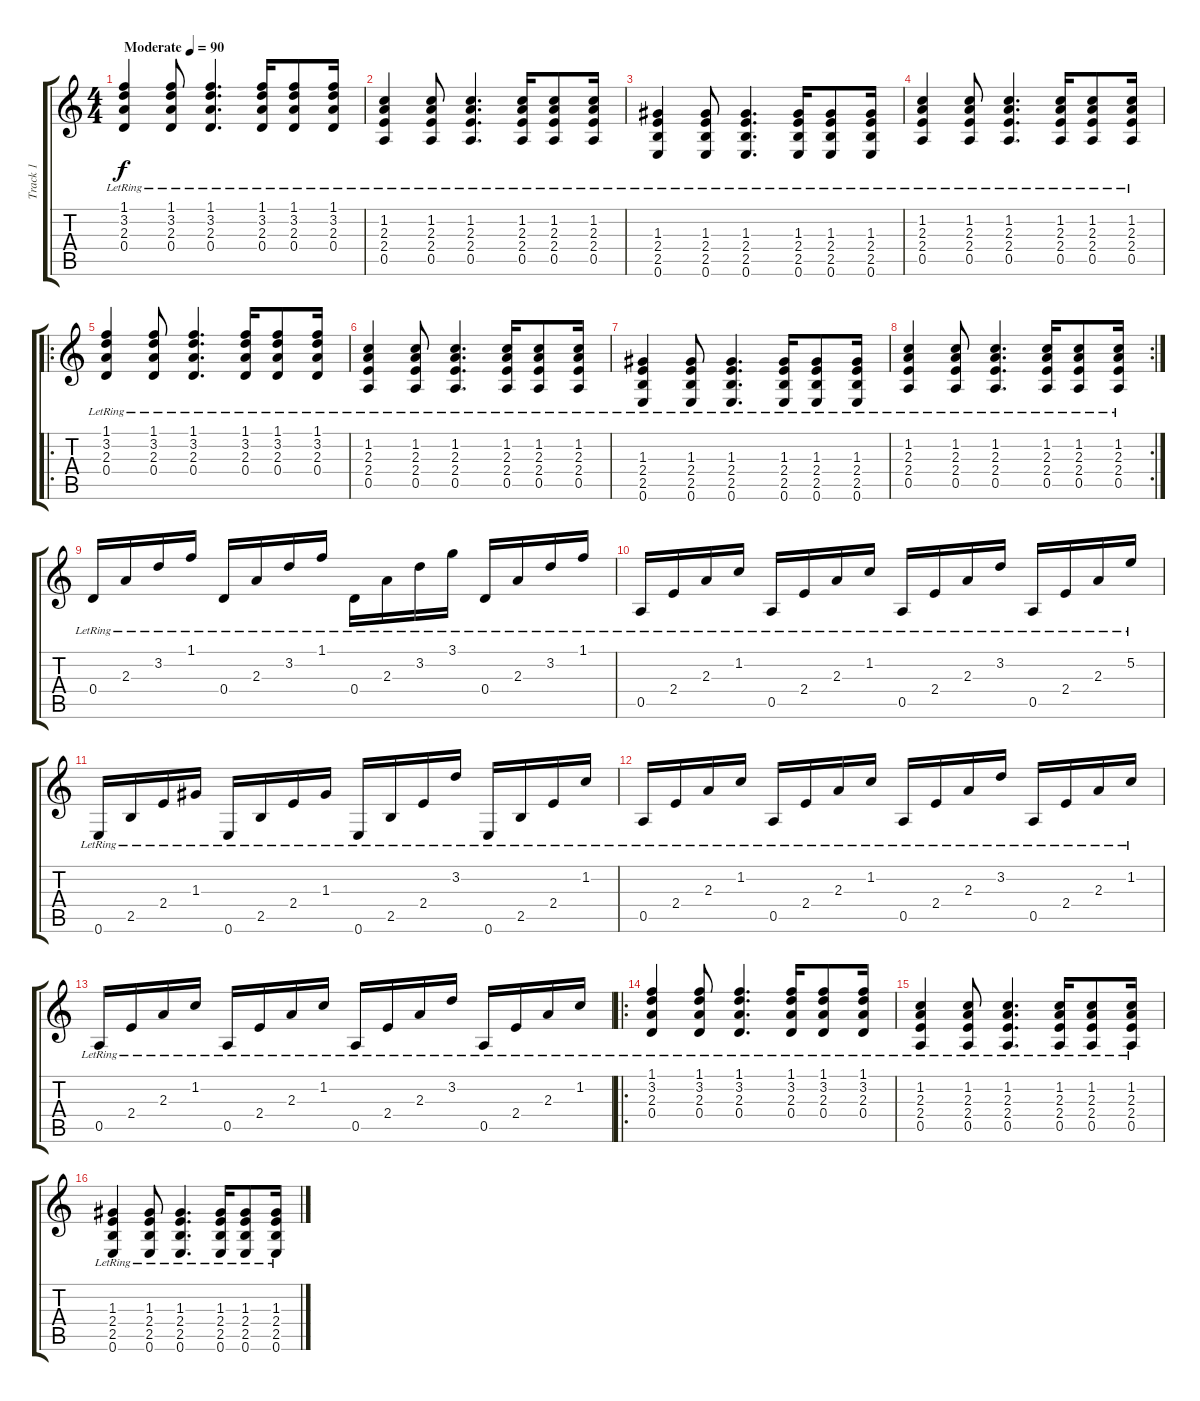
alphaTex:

\track ("Track 1" "Track 1") {instrument electricguitarmuted}
\staff {score tabs}
\tuning (E4 B3 G3 D3 A2 E2) {hide}
\ts (4 4)
\tempo (90 "Moderate")
\clef g2
\ks c
(1.1{lr} 3.2{lr} 2.3{lr} 0.4{lr}).4{dy f instrument electricguitarmuted} (1.1{lr} 3.2{lr} 2.3{lr} 0.4{lr}).8 (1.1{lr} 3.2{lr} 2.3{lr} 0.4{lr}).4{d} (1.1{lr} 3.2{lr} 2.3{lr} 0.4{lr}).16 (1.1{lr} 3.2{lr} 2.3{lr} 0.4{lr}).8 (1.1{lr} 3.2{lr} 2.3{lr} 0.4{lr}).16 |
(1.2{lr} 2.3{lr} 2.4{lr} 0.5{lr}).4 (1.2{lr} 2.3{lr} 2.4{lr} 0.5{lr}).8 (1.2{lr} 2.3{lr} 2.4{lr} 0.5{lr}).4{d} (1.2{lr} 2.3{lr} 2.4{lr} 0.5{lr}).16 (1.2{lr} 2.3{lr} 2.4{lr} 0.5{lr}).8 (1.2{lr} 2.3{lr} 2.4{lr} 0.5{lr}).16 |
(1.3{lr} 2.4{lr} 2.5{lr} 0.6{lr}).4 (1.3{lr} 2.4{lr} 2.5{lr} 0.6{lr}).8 (1.3{lr} 2.4{lr} 2.5{lr} 0.6{lr}).4{d} (1.3{lr} 2.4{lr} 2.5{lr} 0.6{lr}).16 (1.3{lr} 2.4{lr} 2.5{lr} 0.6{lr}).8 (1.3{lr} 2.4{lr} 2.5{lr} 0.6{lr}).16 |
(1.2{lr} 2.3{lr} 2.4{lr} 0.5{lr}).4 (1.2{lr} 2.3{lr} 2.4{lr} 0.5{lr}).8 (1.2{lr} 2.3{lr} 2.4{lr} 0.5{lr}).4{d} (1.2{lr} 2.3{lr} 2.4{lr} 0.5{lr}).16 (1.2{lr} 2.3{lr} 2.4{lr} 0.5{lr}).8 (1.2{lr} 2.3{lr} 2.4{lr} 0.5{lr}).16 |
\ro
(1.1{lr} 3.2{lr} 2.3{lr} 0.4{lr}).4 (1.1{lr} 3.2{lr} 2.3{lr} 0.4{lr}).8 (1.1{lr} 3.2{lr} 2.3{lr} 0.4{lr}).4{d} (1.1{lr} 3.2{lr} 2.3{lr} 0.4{lr}).16 (1.1{lr} 3.2{lr} 2.3{lr} 0.4{lr}).8 (1.1{lr} 3.2{lr} 2.3{lr} 0.4{lr}).16 |
(1.2{lr} 2.3{lr} 2.4{lr} 0.5{lr}).4 (1.2{lr} 2.3{lr} 2.4{lr} 0.5{lr}).8 (1.2{lr} 2.3{lr} 2.4{lr} 0.5{lr}).4{d} (1.2{lr} 2.3{lr} 2.4{lr} 0.5{lr}).16 (1.2{lr} 2.3{lr} 2.4{lr} 0.5{lr}).8 (1.2{lr} 2.3{lr} 2.4{lr} 0.5{lr}).16 |
(1.3{lr} 2.4{lr} 2.5{lr} 0.6{lr}).4 (1.3{lr} 2.4{lr} 2.5{lr} 0.6{lr}).8 (1.3{lr} 2.4{lr} 2.5{lr} 0.6{lr}).4{d} (1.3{lr} 2.4{lr} 2.5{lr} 0.6{lr}).16 (1.3{lr} 2.4{lr} 2.5{lr} 0.6{lr}).8 (1.3{lr} 2.4{lr} 2.5{lr} 0.6{lr}).16 |
\rc 2
(1.2{lr} 2.3{lr} 2.4{lr} 0.5{lr}).4 (1.2{lr} 2.3{lr} 2.4{lr} 0.5{lr}).8 (1.2{lr} 2.3{lr} 2.4{lr} 0.5{lr}).4{d} (1.2{lr} 2.3{lr} 2.4{lr} 0.5{lr}).16 (1.2{lr} 2.3{lr} 2.4{lr} 0.5{lr}).8 (1.2{lr} 2.3{lr} 2.4{lr} 0.5{lr}).16 |
0.4{lr}.16 2.3{lr}.16 3.2{lr}.16 1.1{lr}.16 0.4{lr}.16 2.3{lr}.16 3.2{lr}.16 1.1{lr}.16 0.4{lr}.16 2.3{lr}.16 3.2{lr}.16 3.1{lr}.16 0.4{lr}.16 2.3{lr}.16 3.2{lr}.16 1.1{lr}.16 |
0.5{lr}.16 2.4{lr}.16 2.3{lr}.16 1.2{lr}.16 0.5{lr}.16 2.4{lr}.16 2.3{lr}.16 1.2{lr}.16 0.5{lr}.16 2.4{lr}.16 2.3{lr}.16 3.2{lr}.16 0.5{lr}.16 2.4{lr}.16 2.3{lr}.16 5.2{lr}.16 |
0.6{lr}.16 2.5{lr}.16 2.4{lr}.16 1.3{lr}.16 0.6{lr}.16 2.5{lr}.16 2.4{lr}.16 1.3{lr}.16 0.6{lr}.16 2.5{lr}.16 2.4{lr}.16 3.2{lr}.16 0.6{lr}.16 2.5{lr}.16 2.4{lr}.16 1.2{lr}.16 |
0.5{lr}.16 2.4{lr}.16 2.3{lr}.16 1.2{lr}.16 0.5{lr}.16 2.4{lr}.16 2.3{lr}.16 1.2{lr}.16 0.5{lr}.16 2.4{lr}.16 2.3{lr}.16 3.2{lr}.16 0.5{lr}.16 2.4{lr}.16 2.3{lr}.16 1.2{lr}.16 |
0.5{lr}.16 2.4{lr}.16 2.3{lr}.16 1.2{lr}.16 0.5{lr}.16 2.4{lr}.16 2.3{lr}.16 1.2{lr}.16 0.5{lr}.16 2.4{lr}.16 2.3{lr}.16 3.2{lr}.16 0.5{lr}.16 2.4{lr}.16 2.3{lr}.16 1.2{lr}.16 |
\ro
(1.1{lr} 3.2{lr} 2.3{lr} 0.4{lr}).4 (1.1{lr} 3.2{lr} 2.3{lr} 0.4{lr}).8 (1.1{lr} 3.2{lr} 2.3{lr} 0.4{lr}).4{d} (1.1{lr} 3.2{lr} 2.3{lr} 0.4{lr}).16 (1.1{lr} 3.2{lr} 2.3{lr} 0.4{lr}).8 (1.1{lr} 3.2{lr} 2.3{lr} 0.4{lr}).16 |
(1.2{lr} 2.3{lr} 2.4{lr} 0.5{lr}).4 (1.2{lr} 2.3{lr} 2.4{lr} 0.5{lr}).8 (1.2{lr} 2.3{lr} 2.4{lr} 0.5{lr}).4{d} (1.2{lr} 2.3{lr} 2.4{lr} 0.5{lr}).16 (1.2{lr} 2.3{lr} 2.4{lr} 0.5{lr}).8 (1.2{lr} 2.3{lr} 2.4{lr} 0.5{lr}).16 |
(1.3{lr} 2.4{lr} 2.5{lr} 0.6{lr}).4 (1.3{lr} 2.4{lr} 2.5{lr} 0.6{lr}).8 (1.3{lr} 2.4{lr} 2.5{lr} 0.6{lr}).4{d} (1.3{lr} 2.4{lr} 2.5{lr} 0.6{lr}).16 (1.3{lr} 2.4{lr} 2.5{lr} 0.6{lr}).8 (1.3{lr} 2.4{lr} 2.5{lr} 0.6{lr}).16
